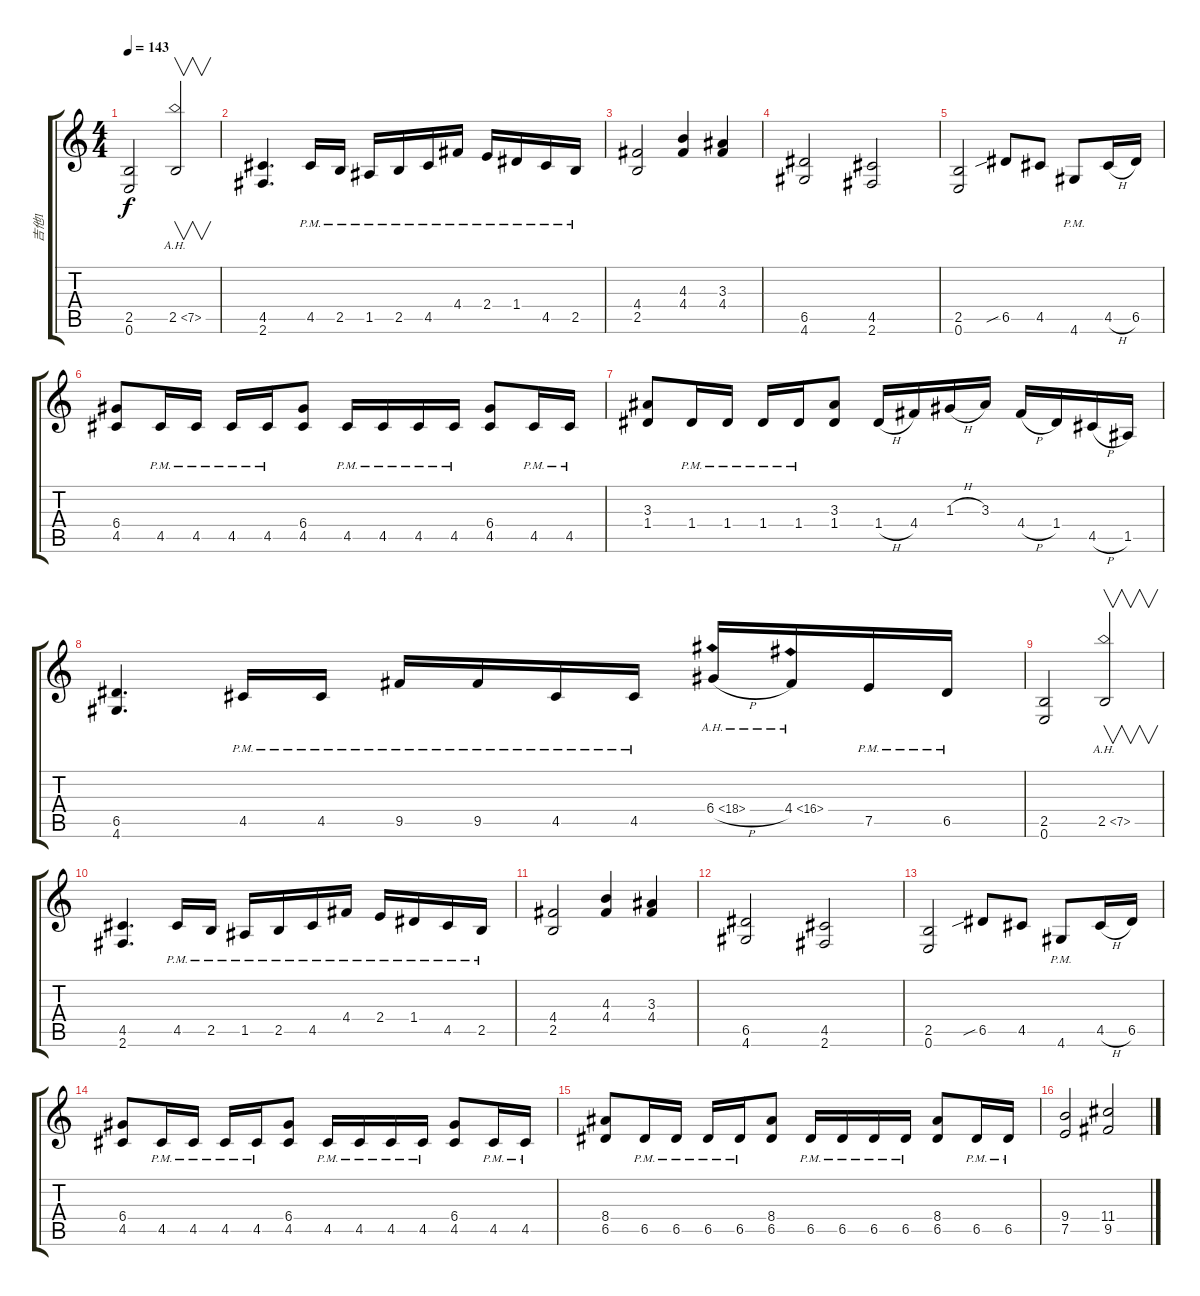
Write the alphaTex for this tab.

\track ("吉他1" "吉他1") {instrument overdrivenguitar}
\staff {score tabs}
\tuning (E4 B3 G3 D3 A2 E2) {hide}
\ts (4 4)
\tempo 143
\clef g2
\ks c
(2.5 0.6).2{dy f} 2.5{ah 5}.2{v} |
(4.5 2.6).4{d} 4.5{pm}.16 2.5{pm}.16 1.5{pm}.16 2.5{pm}.16 4.5{pm}.16 4.4{pm}.16 2.4{pm}.16 1.4{pm}.16 4.5{pm}.16 2.5{pm}.16 |
(4.4 2.5).2 (4.3 4.4).4 (3.3 4.4).4 |
(6.5 4.6).2 (4.5 2.6).2 |
(2.5 0.6).2 6.5{sib}.8 4.5.8 4.6{pm}.8 4.5{h}.16 6.5.16 |
(6.4 4.5).8 4.5{pm}.16 4.5{pm}.16 4.5{pm}.16 4.5{pm}.16 (6.4 4.5).8 4.5{pm}.16 4.5{pm}.16 4.5{pm}.16 4.5{pm}.16 (6.4 4.5).8 4.5{pm}.16 4.5{pm}.16 |
(3.3 1.4).8 1.4{pm}.16 1.4{pm}.16 1.4{pm}.16 1.4{pm}.16 (3.3 1.4).8 1.4{h}.16 4.4.16 1.3{h}.16 3.3.16 4.4{h}.16 1.4.16 4.5{h}.16 1.5.16 |
(6.5 4.6).4{d} 4.5{pm}.16 4.5{pm}.16 9.5{pm}.16 9.5{pm}.16 4.5{pm}.16 4.5{pm}.16 6.4{ah 12 h}.16 4.4{ah 12}.16 7.5{pm}.16 6.5{pm}.16 |
(2.5 0.6).2 2.5{ah 5}.2{v} |
(4.5 2.6).4{d} 4.5{pm}.16 2.5{pm}.16 1.5{pm}.16 2.5{pm}.16 4.5{pm}.16 4.4{pm}.16 2.4{pm}.16 1.4{pm}.16 4.5{pm}.16 2.5{pm}.16 |
(4.4 2.5).2 (4.3 4.4).4 (3.3 4.4).4 |
(6.5 4.6).2 (4.5 2.6).2 |
(2.5 0.6).2 6.5{sib}.8 4.5.8 4.6{pm}.8 4.5{h}.16 6.5.16 |
(6.4 4.5).8 4.5{pm}.16 4.5{pm}.16 4.5{pm}.16 4.5{pm}.16 (6.4 4.5).8 4.5{pm}.16 4.5{pm}.16 4.5{pm}.16 4.5{pm}.16 (6.4 4.5).8 4.5{pm}.16 4.5{pm}.16 |
(8.4 6.5).8 6.5{pm}.16 6.5{pm}.16 6.5{pm}.16 6.5{pm}.16 (8.4 6.5).8 6.5{pm}.16 6.5{pm}.16 6.5{pm}.16 6.5{pm}.16 (8.4 6.5).8 6.5{pm}.16 6.5{pm}.16 |
(9.4 7.5).2 (11.4 9.5).2
